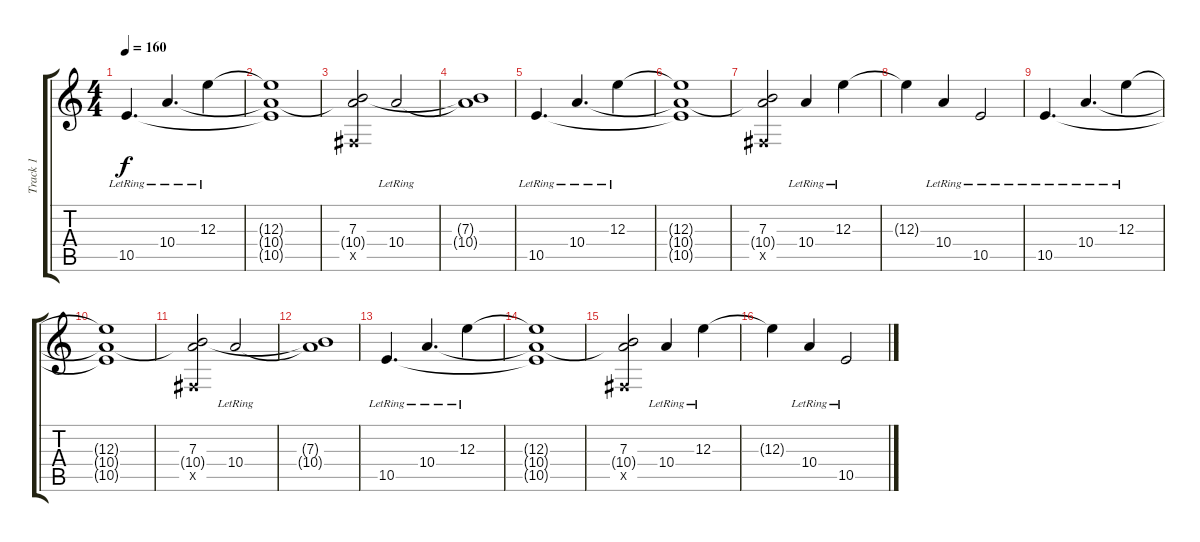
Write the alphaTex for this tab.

\track ("Track 1" "Track 1") {instrument distortionguitar}
\staff {score tabs}
\tuning (Db4 Ab3 E3 B2 Gb2 B1) {hide}
\ts (4 4)
\tempo 160
\clef g2
\ks c
10.5{lr}.4{d dy f} 10.4{lr}.4{d} 12.3{lr}.4 |
(12.3{t} 10.4{t} 10.5{t}).1 |
(7.3 10.4{t} 0.5{x}).2 10.4{lr}.2 |
(7.3{t} 10.4{t}).1 |
10.5{lr}.4{d} 10.4{lr}.4{d} 12.3{lr}.4 |
(12.3{t} 10.4{t} 10.5{t}).1 |
(7.3 10.4{t} 0.5{x}).2 10.4{lr}.4 12.3{lr}.4 |
12.3{t}.4 10.4{lr}.4 10.5{lr}.2 |
10.5{lr}.4{d} 10.4{lr}.4{d} 12.3{lr}.4 |
(12.3{t} 10.4{t} 10.5{t}).1 |
(7.3 10.4{t} 0.5{x}).2 10.4{lr}.2 |
(7.3{t} 10.4{t}).1 |
10.5{lr}.4{d} 10.4{lr}.4{d} 12.3{lr}.4 |
(12.3{t} 10.4{t} 10.5{t}).1 |
(7.3 10.4{t} 0.5{x}).2 10.4{lr}.4 12.3{lr}.4 |
12.3{t}.4 10.4{lr}.4 10.5{lr}.2
